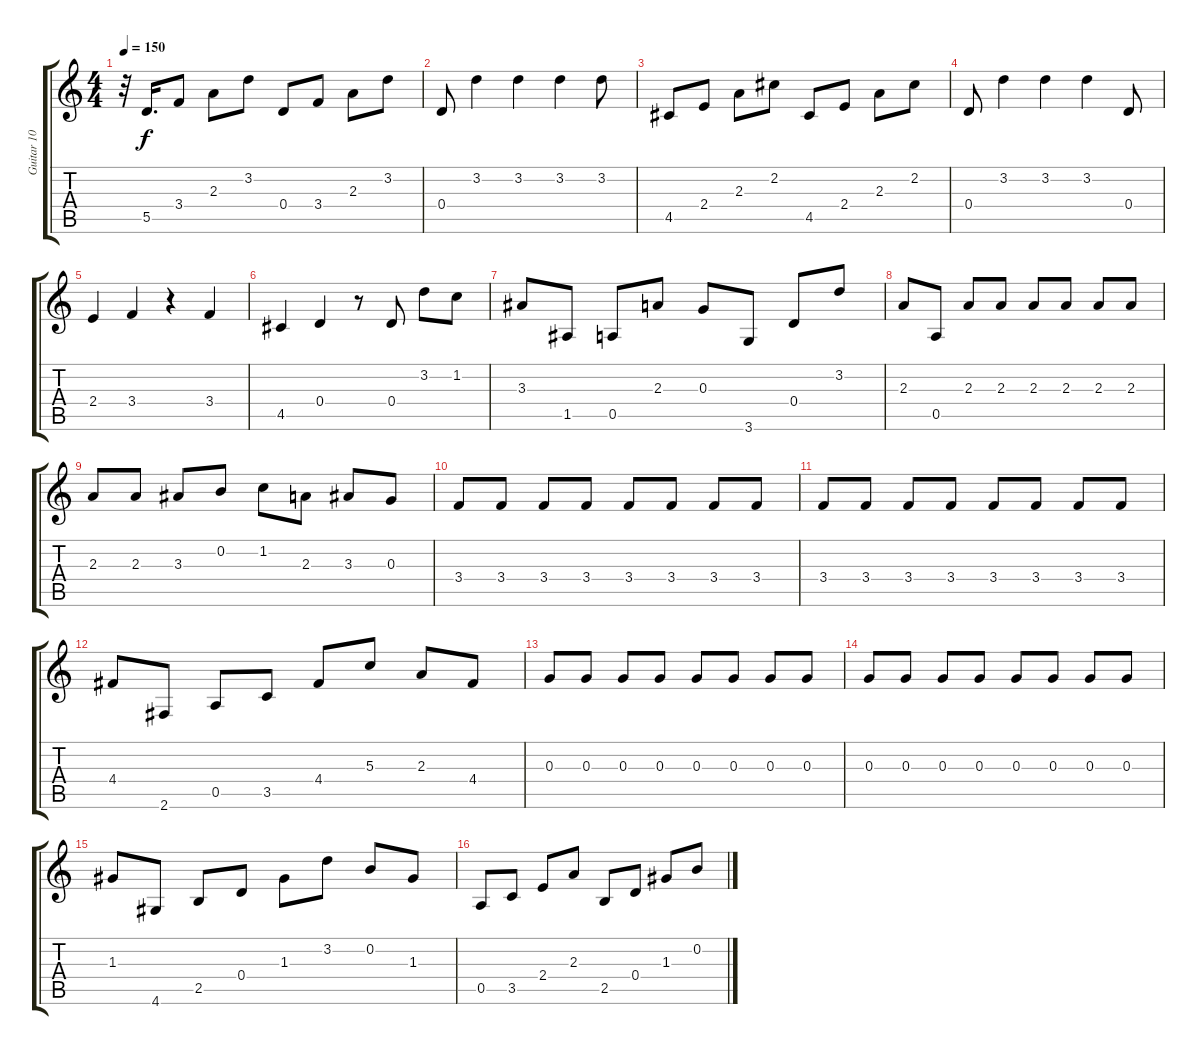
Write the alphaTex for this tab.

\track ("Guitar 10" "Guitar 10") {instrument acousticguitarnylon}
\staff {score tabs}
\tuning (E4 B3 G3 D3 A2 E2) {hide}
\ts (4 4)
\tempo 150
\clef g2
\ks c
r.32{dy f instrument acousticguitarnylon} 5.5.16{d} 3.4.8 2.3.8 3.2.8 0.4.8 3.4.8 2.3.8 3.2.8 |
0.4.8 3.2.4 3.2.4 3.2.4 3.2.8 |
4.5.8 2.4.8 2.3.8 2.2.8 4.5.8 2.4.8 2.3.8 2.2.8 |
0.4.8 3.2.4 3.2.4 3.2.4 0.4.8 |
2.4.4 3.4.4 r.4 3.4.4 |
4.5.4 0.4.4 r.8 0.4.8 3.2.8 1.2.8 |
3.3.8 1.5.8 0.5.8 2.3.8 0.3.8 3.6.8 0.4.8 3.2.8 |
2.3.8 0.5.8 2.3.8 2.3.8 2.3.8 2.3.8 2.3.8 2.3.8 |
2.3.8 2.3.8 3.3.8 0.2.8 1.2.8 2.3.8 3.3.8 0.3.8 |
3.4.8 3.4.8 3.4.8 3.4.8 3.4.8 3.4.8 3.4.8 3.4.8 |
3.4.8 3.4.8 3.4.8 3.4.8 3.4.8 3.4.8 3.4.8 3.4.8 |
4.4.8 2.6.8 0.5.8 3.5.8 4.4.8 5.3.8 2.3.8 4.4.8 |
0.3.8 0.3.8 0.3.8 0.3.8 0.3.8 0.3.8 0.3.8 0.3.8 |
0.3.8 0.3.8 0.3.8 0.3.8 0.3.8 0.3.8 0.3.8 0.3.8 |
1.3.8 4.6.8 2.5.8 0.4.8 1.3.8 3.2.8 0.2.8 1.3.8 |
0.5.8 3.5.8 2.4.8 2.3.8 2.5.8 0.4.8 1.3.8 0.2.8
